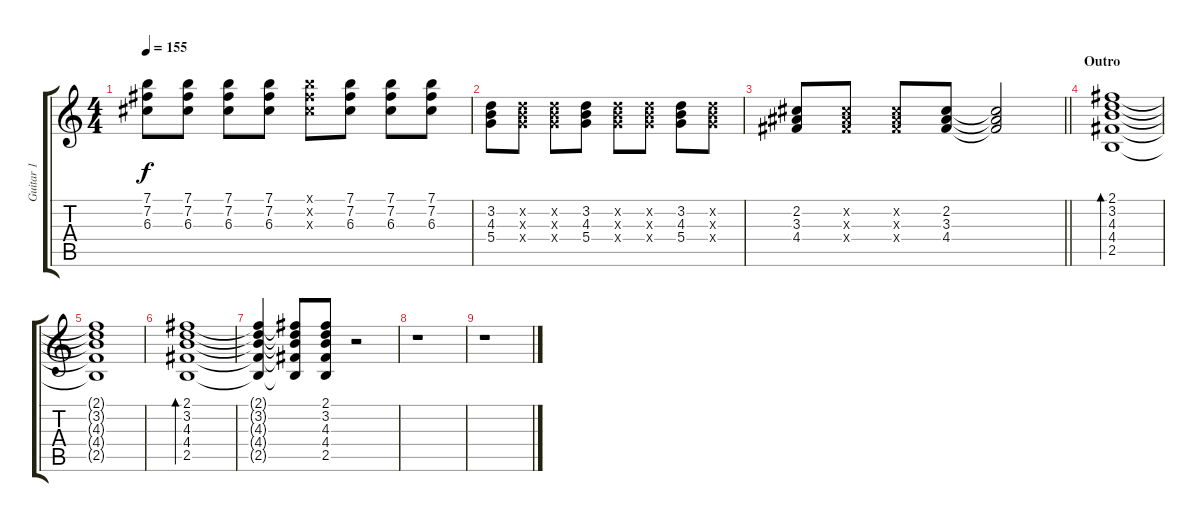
\track ("Guitar 1" "Guitar 1") {instrument overdrivenguitar}
\staff {score tabs}
\tuning (E4 B3 G3 D3 A2 E2) {hide}
\ts (4 4)
\tempo 155
\clef g2
\ks c
(7.1 7.2 6.3).8{dy f} (7.1 7.2 6.3).8 (7.1 7.2 6.3).8 (7.1 7.2 6.3).8 (7.1{x} 7.2{x} 6.3{x}).8 (7.1 7.2 6.3).8 (7.1 7.2 6.3).8 (7.1 7.2 6.3).8 |
(3.2 4.3 5.4).8 (3.2{x} 4.3{x} 5.4{x}).8 (3.2{x} 4.3{x} 5.4{x}).8 (3.2 4.3 5.4).8 (3.2{x} 4.3{x} 5.4{x}).8 (3.2{x} 4.3{x} 5.4{x}).8 (3.2 4.3 5.4).8 (3.2{x} 4.3{x} 5.4{x}).8 |
\barLineRight lightlight
(2.2 3.3 4.4).8 (2.2{x} 3.3{x} 4.4{x}).8 (2.2{x} 3.3{x} 4.4{x}).8 (2.2 3.3 4.4).8 (2.2{t} 3.3{t} 4.4{t}).2 |
\section ("" "Outro")
(2.1 3.2 4.3 4.4 2.5).1{bd 120} |
(2.1{t} 3.2{t} 4.3{t} 4.4{t} 2.5{t}).1 |
(2.1 3.2 4.3 4.4 2.5).1{bd 120} |
(2.1{t} 3.2{t} 4.3{t} 4.4{t} 2.5{t}).4 (2.1{t} 3.2{t} 4.3{t} 4.4{t} 2.5{t}).8 (2.1 3.2 4.3 4.4 2.5).8 r.2 |
r.1 |
r.1
